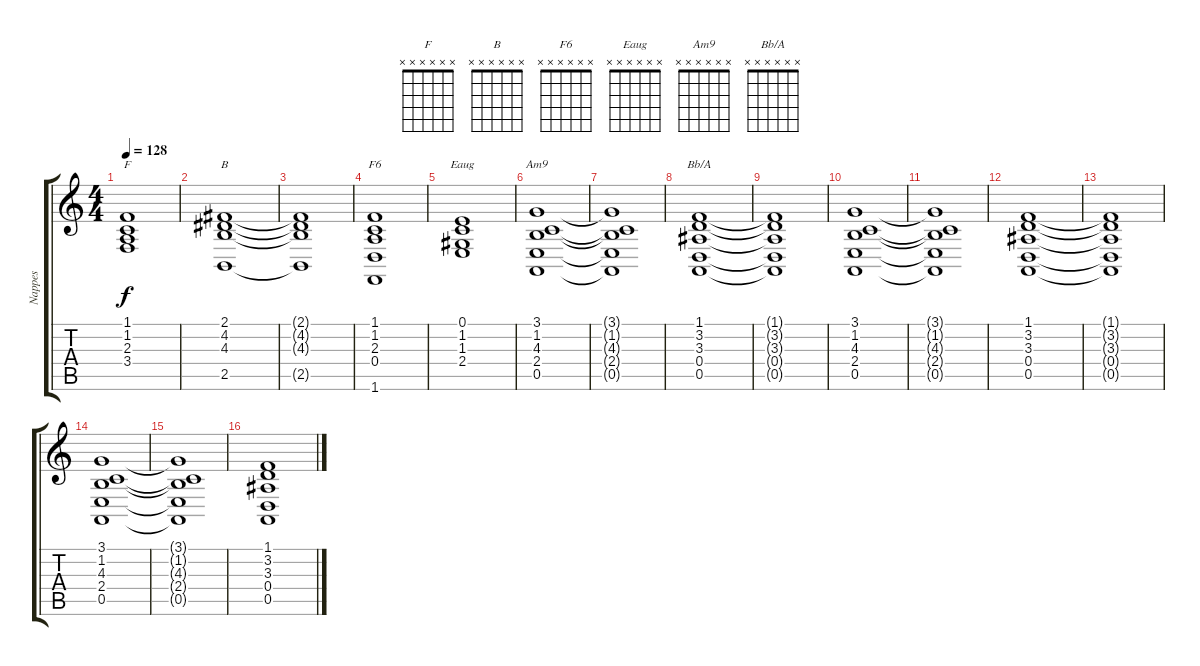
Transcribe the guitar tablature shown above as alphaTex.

\track ("Nappes" "Nappes") {instrument pad2warm}
\staff {score tabs}
\tuning (E4 B3 G3 D3 A2 E2) {hide}
\chord ("F" x x x x x x) {firstfret 0}
\chord ("B" x x x x x x) {firstfret 0}
\chord ("F6" x x x x x x) {firstfret 0}
\chord ("Eaug" x x x x x x) {firstfret 0}
\chord ("Am9" x x x x x x) {firstfret 0}
\chord ("Bb/A" x x x x x x) {firstfret 0}
\ts (4 4)
\tempo 128
\clef g2
\ks c
(1.1 1.2 2.3 3.4).1{ch "F" dy f} |
(2.1 4.2 4.3 2.5).1{ch "B"} |
(2.1{t} 4.2{t} 4.3{t} 2.5{t}).1 |
(1.1 1.2 2.3 0.4 1.6).1{ch "F6"} |
(0.1 1.2 1.3 2.4).1{ch "Eaug"} |
(3.1 1.2 4.3 2.4 0.5).1{ch "Am9"} |
(3.1{t} 1.2{t} 4.3{t} 2.4{t} 0.5{t}).1 |
(1.1 3.2 3.3 0.4 0.5).1{ch "Bb/A"} |
(1.1{t} 3.2{t} 3.3{t} 0.4{t} 0.5{t}).1 |
(3.1 1.2 4.3 2.4 0.5).1 |
(3.1{t} 1.2{t} 4.3{t} 2.4{t} 0.5{t}).1 |
(1.1 3.2 3.3 0.4 0.5).1 |
(1.1{t} 3.2{t} 3.3{t} 0.4{t} 0.5{t}).1 |
(3.1 1.2 4.3 2.4 0.5).1 |
(3.1{t} 1.2{t} 4.3{t} 2.4{t} 0.5{t}).1 |
(1.1 3.2 3.3 0.4 0.5).1
